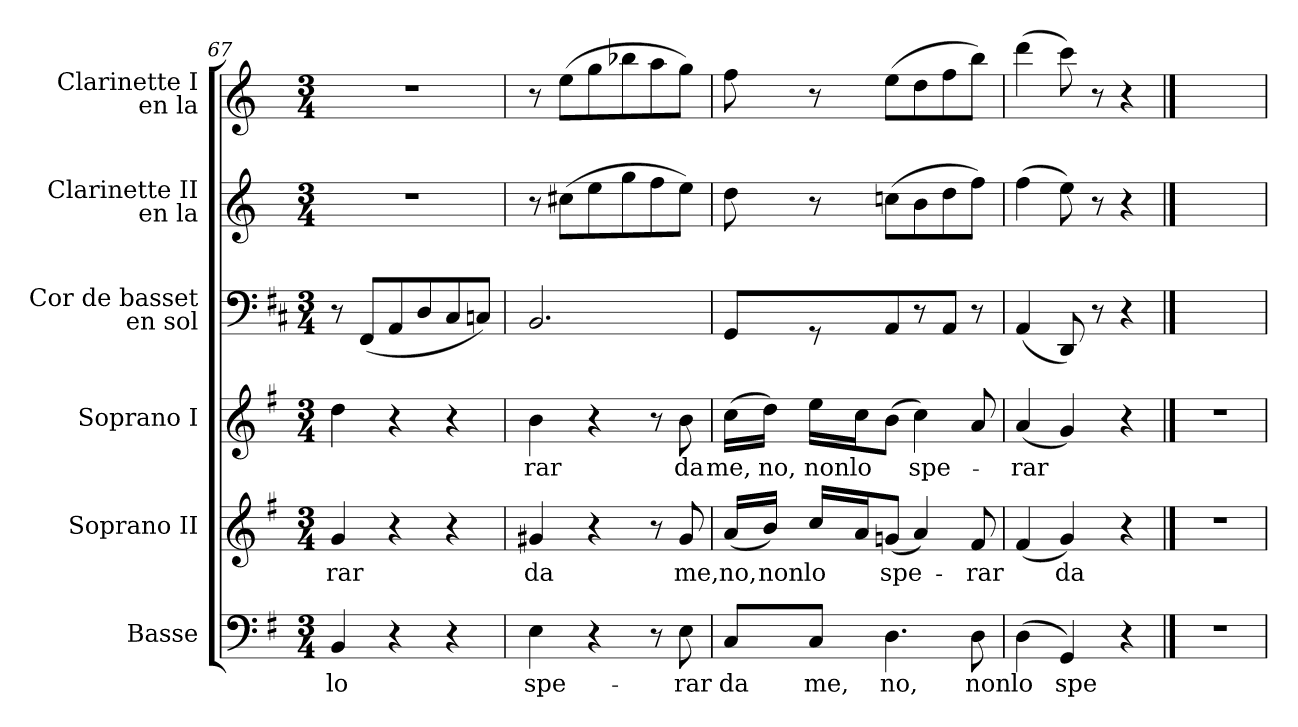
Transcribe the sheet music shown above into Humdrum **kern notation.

**kern	**text	**kern	**text	**kern	**text	**kern	**kern	**kern
*part6	*part6	*part5	*part5	*part4	*part4	*part3	*part2	*part1
*staff6	*staff6	*staff5	*staff5	*staff4	*staff4	*staff3	*staff2	*staff1
*I"Basse	*	*I"Soprano II	*	*I"Soprano I	*	*I"Cor de basset\nen sol	*I"Clarinette II\nen la	*I"Clarinette I\nen la
*	*	*	*	*	*	*I'Cl	*I'Cl	*I'Cl
*clefF4	*	*clefG2	*	*clefG2	*	*clefF4	*clefG2	*clefG2
*	*	*	*	*	*	*ITrd1c2	*ITrd1c2	*ITrd1c2
*k[f#]	*	*k[f#]	*	*k[f#]	*	*k[]	*k[b-e-]	*k[b-e-]
*G:	*	*G:	*	*G:	*	*C:	*B-:	*B-:
*M3/4	*	*M3/4	*	*M3/4	*	*M3/4	*M3/4	*M3/4
=67	=67	=67	=67	=67	=67	=67	=67	=67
4BB	lo	4g	-rar	4dd	.	8r	2.r	2.r
.	.	.	.	.	.	(8EEL	.	.
4r	.	4r	.	4r	.	8GG	.	.
.	.	.	.	.	.	8C	.	.
4r	.	4r	.	4r	.	8BB	.	.
.	.	.	.	.	.	8BB-XJ)	.	.
=68	=68	=68	=68	=68	=68	=68	=68	=68
4E	spe-	4g#X	da	4b	-rar	2.AA	8r	8r
.	.	.	.	.	.	.	(8bnL	(8ddL
4r	.	4r	.	4r	.	.	8dd	8ff
.	.	.	.	.	.	.	8ff	8aa-X
8r	.	8r	.	8r	.	.	8ee-	8gg
8E	-rar	8g#	me,	8b	da	.	8ddJ)	8ffJ)
=69	=69	=69	=69	=69	=69	=69	=69	=69
8CL	da	(16aL	no,	(16ccL	me,	8FFL	8cc	8ee-
.	.	16bJ)	non	16ddJ)	no,	.	.	.
8CJ	me,	16ccL	lo	16eeL	non	8r	8r	8r
.	.	16a	.	16cc	lo	.	.	.
4.D	no,	(8gnJ	spe-	(8bJ	.	8GG	(8b-XL	(8ddL
.	.	4a)	.	4cc)	spe-	8r	8a	8cc
.	.	.	.	.	.	8GGJ	8cc	8ee-
8D	non	8f#	-rar	8a	.	8r	8ee-J)	8aaJ)
=70	=70	=70	=70	=70	=70	=70	=70	=70
(4D	lo	(4f#	.	(4a	-rar	(4GG	(4ee-	(4ccc
4GG)	spe-	4g)	da	4g)	.	8CC)	8dd)	8bb-)
.	.	.	.	.	.	8r	8r	8r
4r	.	4r	.	4r	.	4r	4r	4r
==	==	==	==	==	==	==	==	==
2.r	.	2.r	.	2.r	.	2.ryy	2.ryy	2.ryy
=	=	=	=	=	=	=	=	=
*-	*-	*-	*-	*-	*-	*-	*-	*-
